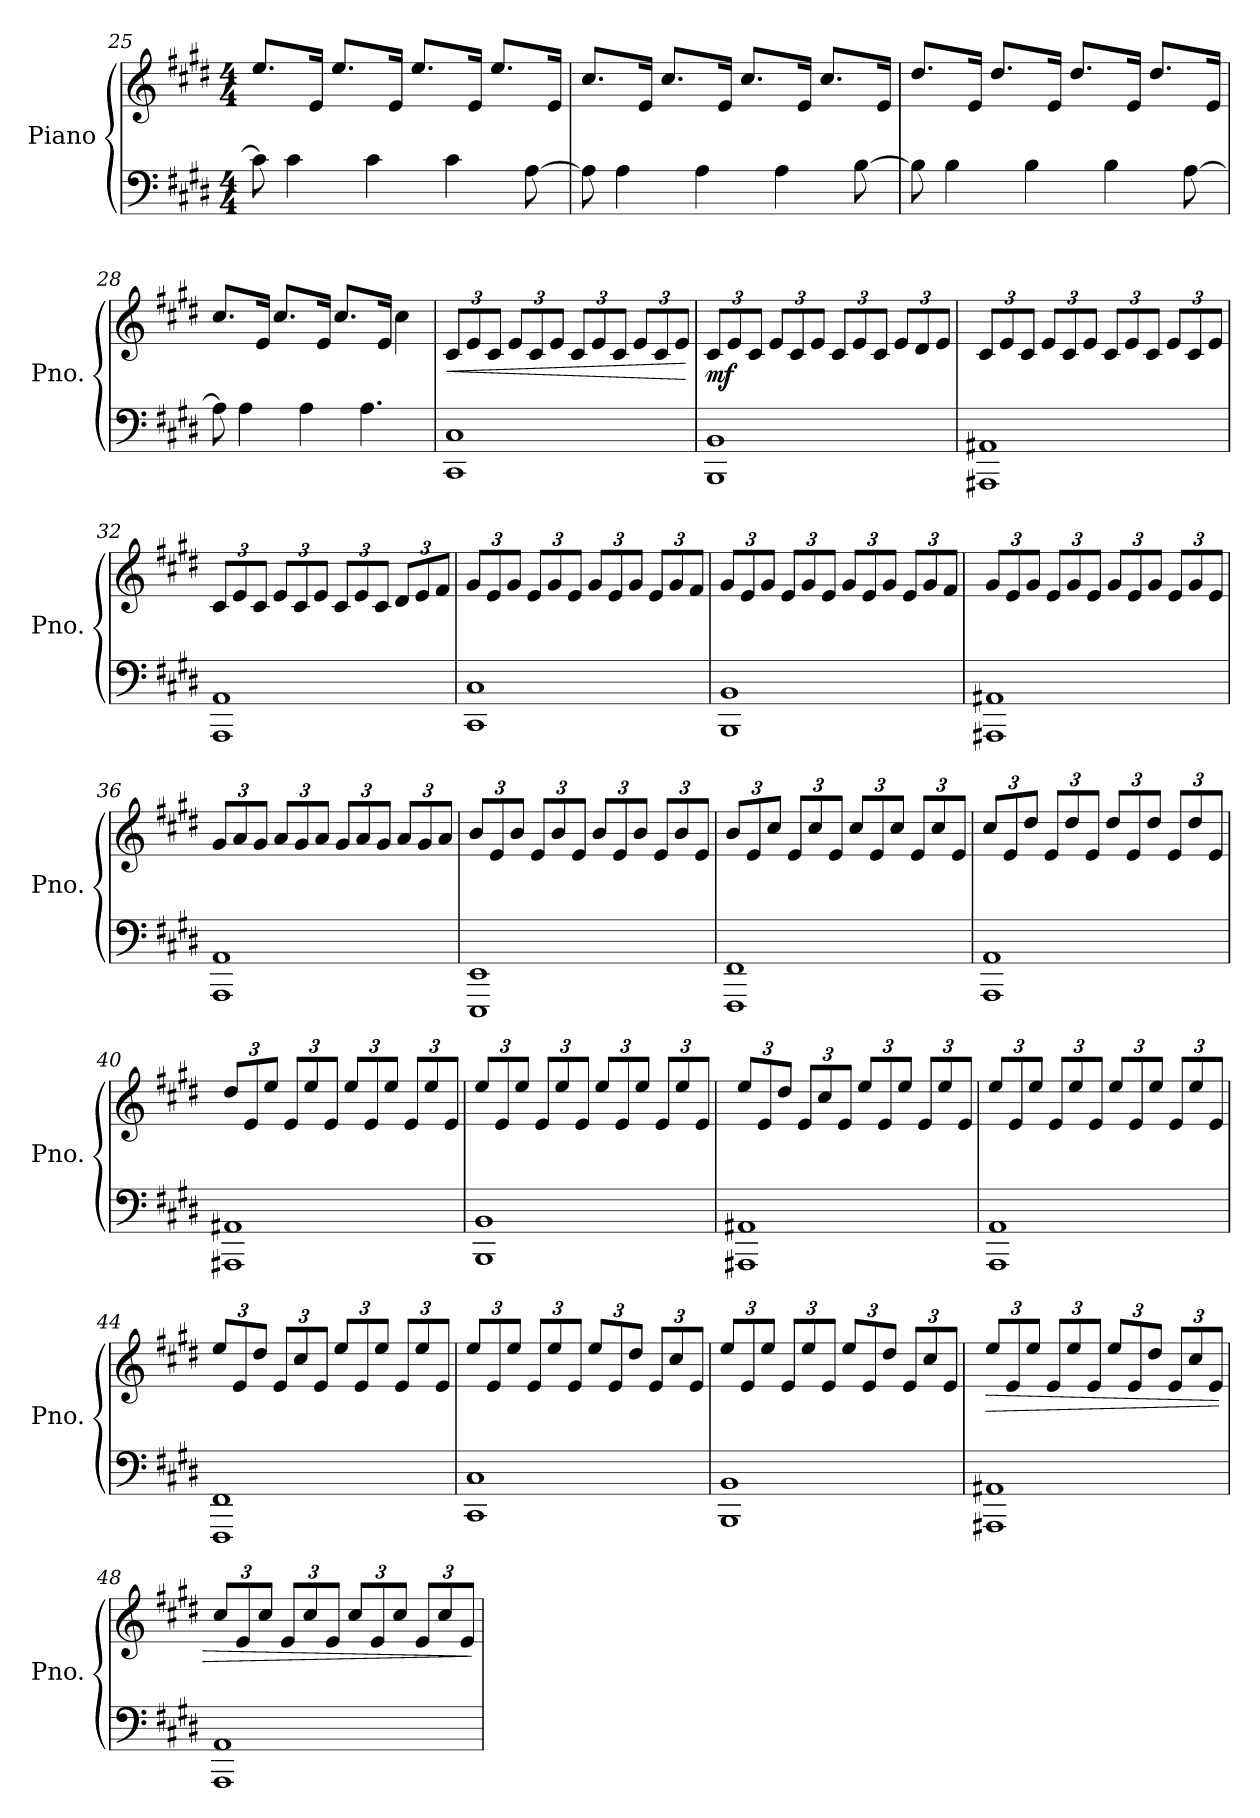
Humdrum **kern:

**kern	**kern	**dynam
*part1	*part1	*part1
*staff2	*staff1	*staff1/2
*I"Piano	*	*
*I'Pno.	*	*
!!LO:LB:g=z
*clefF4	*clefG2	*
*k[f#c#g#d#]	*k[f#c#g#d#]	*
*M4/4	*M4/4	*
=25	=25	=25
8c#\]	8.ee/L	.
4c#\	.	.
.	16e/Jk	.
.	8.ee/L	.
4c#\	.	.
.	16e/Jk	.
.	8.ee/L	.
4c#\	.	.
.	16e/Jk	.
.	8.ee/L	.
[8A\	.	.
.	16e/Jk	.
=26	=26	=26
8A\]	8.cc#/L	.
4A\	.	.
.	16e/Jk	.
.	8.cc#/L	.
4A\	.	.
.	16e/Jk	.
.	8.cc#/L	.
4A\	.	.
.	16e/Jk	.
.	8.cc#/L	.
[8B\	.	.
.	16e/Jk	.
=27	=27	=27
8B\]	8.dd#/L	.
4B\	.	.
.	16e/Jk	.
.	8.dd#/L	.
4B\	.	.
.	16e/Jk	.
.	8.dd#/L	.
4B\	.	.
.	16e/Jk	.
.	8.dd#/L	.
[8A\	.	.
.	16e/Jk	.
=28	=28	=28
8A\]	8.cc#/L	.
4A\	.	.
.	16e/Jk	.
.	8.cc#/L	.
4A\	.	.
.	16e/Jk	.
.	8.cc#/L	.
4.A\	.	.
.	16e/Jk	.
.	4cc#\	.
!!LO:PB:g=z
=29	=29	=29
*	*Xbrackettup	*
!	!	!LO:HP:b
1CC# 1C#	12c#/L	<
.	12e/	.
.	12c#/J	.
.	12e/L	.
.	12c#/	.
.	12e/J	.
.	12c#/L	.
.	12e/	.
.	12c#/J	.
.	12e/L	.
.	12c#/	.
.	12e/J	.
.	.	[
=30	=30	=30
!	!	!LO:DY:b
1BBB 1BB	12c#/L	mf
.	12e/	.
.	12c#/J	.
.	12e/L	.
.	12c#/	.
.	12e/J	.
.	12c#/L	.
.	12e/	.
.	12c#/J	.
.	12e/L	.
.	12d#/	.
.	12e/J	.
=31	=31	=31
1AAA#X 1AA#X	12c#/L	.
.	12e/	.
.	12c#/J	.
.	12e/L	.
.	12c#/	.
.	12e/J	.
.	12c#/L	.
.	12e/	.
.	12c#/J	.
.	12e/L	.
.	12c#/	.
.	12e/J	.
=32	=32	=32
1AAA 1AA	12c#/L	.
.	12e/	.
.	12c#/J	.
.	12e/L	.
.	12c#/	.
.	12e/J	.
.	12c#/L	.
.	12e/	.
.	12c#/J	.
.	12d#/L	.
.	12e/	.
.	12f#/J	.
!!LO:LB:g=z
=33	=33	=33
1CC# 1C#	12g#/L	.
.	12e/	.
.	12g#/J	.
.	12e/L	.
.	12g#/	.
.	12e/J	.
.	12g#/L	.
.	12e/	.
.	12g#/J	.
.	12e/L	.
.	12g#/	.
.	12f#/J	.
=34	=34	=34
1BBB 1BB	12g#/L	.
.	12e/	.
.	12g#/J	.
.	12e/L	.
.	12g#/	.
.	12e/J	.
.	12g#/L	.
.	12e/	.
.	12g#/J	.
.	12e/L	.
.	12g#/	.
.	12f#/J	.
=35	=35	=35
1AAA#X 1AA#X	12g#/L	.
.	12e/	.
.	12g#/J	.
.	12e/L	.
.	12g#/	.
.	12e/J	.
.	12g#/L	.
.	12e/	.
.	12g#/J	.
.	12e/L	.
.	12g#/	.
.	12e/J	.
=36	=36	=36
1AAA 1AA	12g#/L	.
.	12a/	.
.	12g#/J	.
.	12a/L	.
.	12g#/	.
.	12a/J	.
.	12g#/L	.
.	12a/	.
.	12g#/J	.
.	12a/L	.
.	12g#/	.
.	12a/J	.
!!LO:LB:g=z
=37	=37	=37
1EEE 1EE	12b/L	.
.	12e/	.
.	12b/J	.
.	12e/L	.
.	12b/	.
.	12e/J	.
.	12b/L	.
.	12e/	.
.	12b/J	.
.	12e/L	.
.	12b/	.
.	12e/J	.
=38	=38	=38
1FFF# 1FF#	12b/L	.
.	12e/	.
.	12cc#/J	.
.	12e/L	.
.	12cc#/	.
.	12e/J	.
.	12cc#/L	.
.	12e/	.
.	12cc#/J	.
.	12e/L	.
.	12cc#/	.
.	12e/J	.
=39	=39	=39
1AAA 1AA	12cc#/L	.
.	12e/	.
.	12dd#/J	.
.	12e/L	.
.	12dd#/	.
.	12e/J	.
.	12dd#/L	.
.	12e/	.
.	12dd#/J	.
.	12e/L	.
.	12dd#/	.
.	12e/J	.
=40	=40	=40
1AAA#X 1AA#X	12dd#/L	.
.	12e/	.
.	12ee/J	.
.	12e/L	.
.	12ee/	.
.	12e/J	.
.	12ee/L	.
.	12e/	.
.	12ee/J	.
.	12e/L	.
.	12ee/	.
.	12e/J	.
!!LO:LB:g=z
=41	=41	=41
1BBB 1BB	12ee/L	.
.	12e/	.
.	12ee/J	.
.	12e/L	.
.	12ee/	.
.	12e/J	.
.	12ee/L	.
.	12e/	.
.	12ee/J	.
.	12e/L	.
.	12ee/	.
.	12e/J	.
=42	=42	=42
1AAA#X 1AA#X	12ee/L	.
.	12e/	.
.	12dd#/J	.
.	12e/L	.
.	12cc#/	.
.	12e/J	.
.	12ee/L	.
.	12e/	.
.	12ee/J	.
.	12e/L	.
.	12ee/	.
.	12e/J	.
=43	=43	=43
1AAA 1AA	12ee/L	.
.	12e/	.
.	12ee/J	.
.	12e/L	.
.	12ee/	.
.	12e/J	.
.	12ee/L	.
.	12e/	.
.	12ee/J	.
.	12e/L	.
.	12ee/	.
.	12e/J	.
=44	=44	=44
1FFF# 1FF#	12ee/L	.
.	12e/	.
.	12dd#/J	.
.	12e/L	.
.	12cc#/	.
.	12e/J	.
.	12ee/L	.
.	12e/	.
.	12ee/J	.
.	12e/L	.
.	12ee/	.
.	12e/J	.
!!LO:LB:g=z
=45	=45	=45
1CC# 1C#	12ee/L	.
.	12e/	.
.	12ee/J	.
.	12e/L	.
.	12ee/	.
.	12e/J	.
.	12ee/L	.
.	12e/	.
.	12dd#/J	.
.	12e/L	.
.	12cc#/	.
.	12e/J	.
=46	=46	=46
1BBB 1BB	12ee/L	.
.	12e/	.
.	12ee/J	.
.	12e/L	.
.	12ee/	.
.	12e/J	.
.	12ee/L	.
.	12e/	.
.	12dd#/J	.
.	12e/L	.
.	12cc#/	.
.	12e/J	.
=47	=47	=47
!	!	!LO:HP:b
1AAA#X 1AA#X	12ee/L	>
.	12e/	.
.	12ee/J	.
.	12e/L	.
.	12ee/	.
.	12e/J	.
.	12ee/L	.
.	12e/	.
.	12dd#/J	.
.	12e/L	.
.	12cc#/	.
.	12e/J	.
=48	=48	=48
1AAA 1AA	12cc#/L	.
.	12e/	.
.	12cc#/J	.
.	12e/L	.
.	12cc#/	.
.	12e/J	.
.	12cc#/L	.
.	12e/	.
.	12cc#/J	.
.	12e/L	.
.	12cc#/	.
.	12e/J	.
.	.	]
=	=	=
*-	*-	*-
